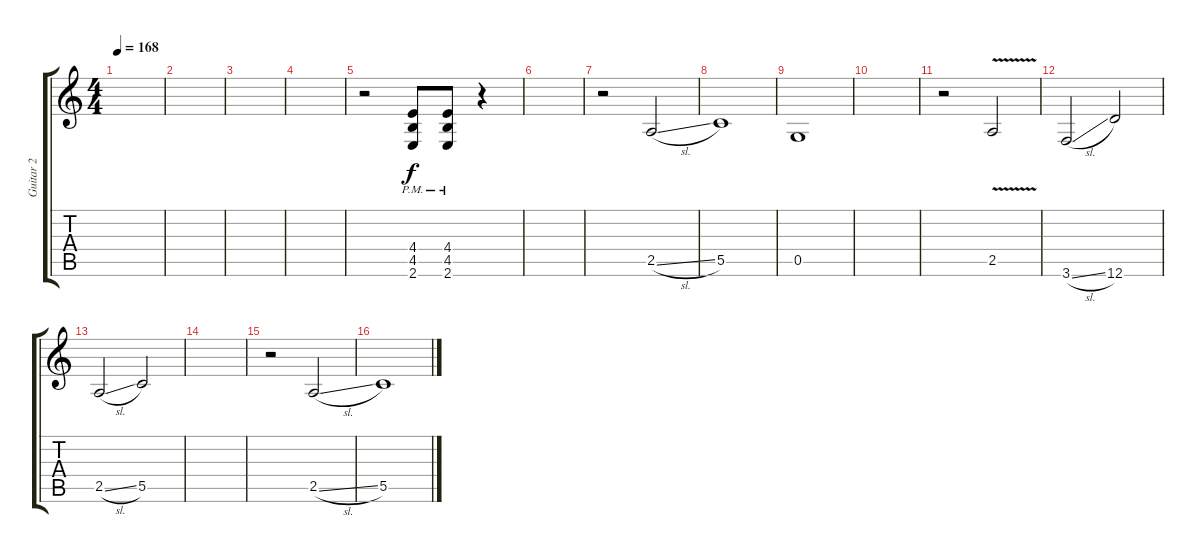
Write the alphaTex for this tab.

\track ("Guitar 2" "Guitar 2") {instrument distortionguitar}
\staff {score tabs}
\tuning (D4 A3 F3 C3 G2 D2) {hide}
\ts (4 4)
\tempo 168
\clef g2
\ks c
|
|
|
|
r.2 (4.4{pm} 4.5{pm} 2.6{pm}).8 (4.4 4.5{pm} 2.6{pm}).8 r.4 |
|
r.2 2.5{sl}.2 |
5.5.1 |
0.5.1 |
|
r.2 2.5{v}.2 |
3.6{sl}.2 12.6.2 |
2.5{sl}.2 5.5.2 |
|
r.2 2.5{sl}.2 |
5.5.1
